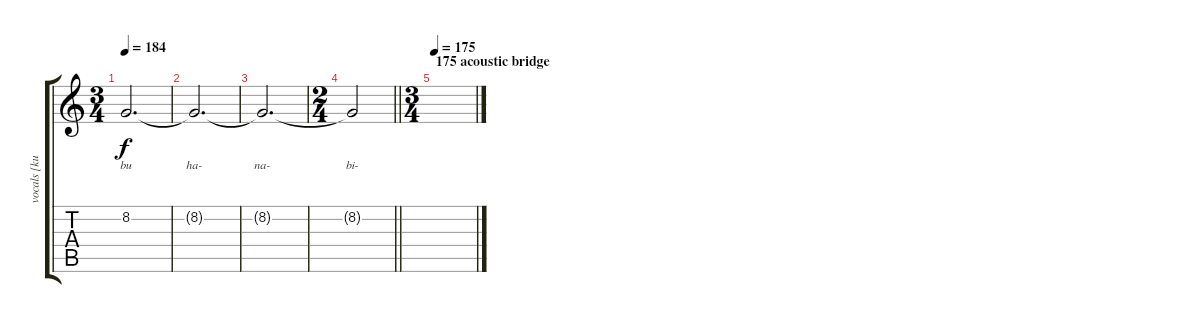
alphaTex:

\track ("vocals [kuroneko]" "vocals [ku") {instrument flute}
\staff {score tabs}
\tuning (E4 B3 G3 D3 A2 E2) {hide}
\ts (3 4)
\tempo 184
\clef g2
\ks c
8.2{t}.2{d lyrics (0 "bu") lyrics (1 "") lyrics (2 "") lyrics (3 "") lyrics (4 "") dy f} |
8.2{t}.2{d lyrics (0 "ha-") lyrics (1 "") lyrics (2 "") lyrics (3 "") lyrics (4 "")} |
8.2{t}.2{d lyrics (0 "na-") lyrics (1 "") lyrics (2 "") lyrics (3 "") lyrics (4 "")} |
\ts (2 4)
\barLineRight lightlight
8.2{t}.2{lyrics (0 "bi-") lyrics (1 "") lyrics (2 "") lyrics (3 "") lyrics (4 "")} |
\ts (3 4)
\section ("" "175 acoustic bridge")
\tempo 175
